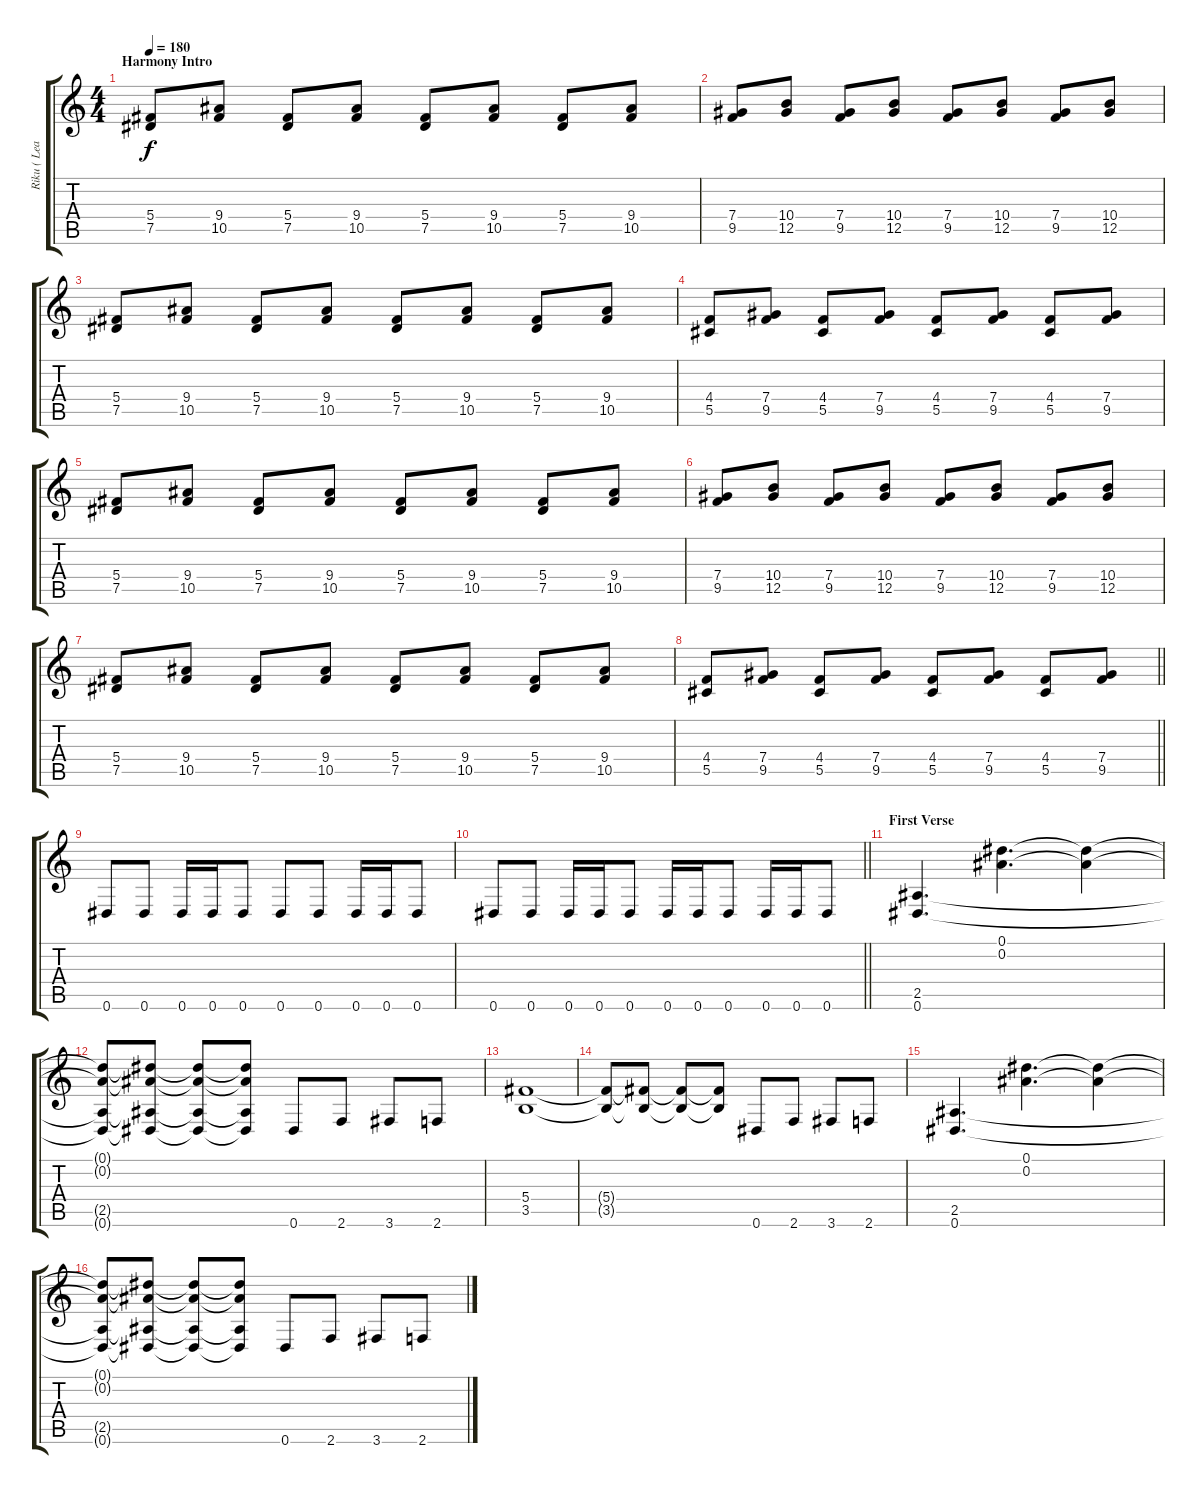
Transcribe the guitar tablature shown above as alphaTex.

\track ("Riku ( Lead )" "Riku ( Lea") {instrument distortionguitar}
\staff {score tabs}
\tuning (Eb4 Bb3 Gb3 Db3 Ab2 Eb2) {hide}
\ts (4 4)
\section ("" "Harmony Intro")
\tempo 180
\clef g2
\ks c
(5.4 7.5).8{dy f} (9.4 10.5).8 (5.4 7.5).8 (9.4 10.5).8 (5.4 7.5).8 (9.4 10.5).8 (5.4 7.5).8 (9.4 10.5).8 |
(7.4 9.5).8 (10.4 12.5).8 (7.4 9.5).8 (10.4 12.5).8 (7.4 9.5).8 (10.4 12.5).8 (7.4 9.5).8 (10.4 12.5).8 |
(5.4 7.5).8 (9.4 10.5).8 (5.4 7.5).8 (9.4 10.5).8 (5.4 7.5).8 (9.4 10.5).8 (5.4 7.5).8 (9.4 10.5).8 |
(4.4 5.5).8 (7.4 9.5).8 (4.4 5.5).8 (7.4 9.5).8 (4.4 5.5).8 (7.4 9.5).8 (4.4 5.5).8 (7.4 9.5).8 |
(5.4 7.5).8 (9.4 10.5).8 (5.4 7.5).8 (9.4 10.5).8 (5.4 7.5).8 (9.4 10.5).8 (5.4 7.5).8 (9.4 10.5).8 |
(7.4 9.5).8 (10.4 12.5).8 (7.4 9.5).8 (10.4 12.5).8 (7.4 9.5).8 (10.4 12.5).8 (7.4 9.5).8 (10.4 12.5).8 |
(5.4 7.5).8 (9.4 10.5).8 (5.4 7.5).8 (9.4 10.5).8 (5.4 7.5).8 (9.4 10.5).8 (5.4 7.5).8 (9.4 10.5).8 |
\barLineRight lightlight
(4.4 5.5).8 (7.4 9.5).8 (4.4 5.5).8 (7.4 9.5).8 (4.4 5.5).8 (7.4 9.5).8 (4.4 5.5).8 (7.4 9.5).8 |
0.6.8 0.6.8 0.6.16 0.6.16 0.6.8 0.6.8 0.6.8 0.6.16 0.6.16 0.6.8 |
\barLineRight lightlight
0.6.8 0.6.8 0.6.16 0.6.16 0.6.8 0.6.16 0.6.16 0.6.8 0.6.16 0.6.16 0.6.8 |
\section ("" "First Verse")
(2.5 0.6).4{d} (0.1 0.2).4{d} (0.1{t} 0.2{t}).4 |
(0.1{t} 0.2{t} 2.5{t} 0.6{t}).8 (0.1{t} 0.2{t} 2.5{t} 0.6{t}).8 (0.1{t} 0.2{t} 2.5{t} 0.6{t}).8 (0.1{t} 0.2{t} 2.5{t} 0.6{t}).8 0.6.8 2.6.8 3.6.8 2.6.8 |
(5.4 3.5).1 |
(5.4{t} 3.5{t}).8 (5.4{t} 3.5{t}).8 (5.4{t} 3.5{t}).8 (5.4{t} 3.5{t}).8 0.6.8 2.6.8 3.6.8 2.6.8 |
(2.5 0.6).4{d} (0.1 0.2).4{d} (0.1{t} 0.2{t}).4 |
(0.1{t} 0.2{t} 2.5{t} 0.6{t}).8 (0.1{t} 0.2{t} 2.5{t} 0.6{t}).8 (0.1{t} 0.2{t} 2.5{t} 0.6{t}).8 (0.1{t} 0.2{t} 2.5{t} 0.6{t}).8 0.6.8 2.6.8 3.6.8 2.6.8
